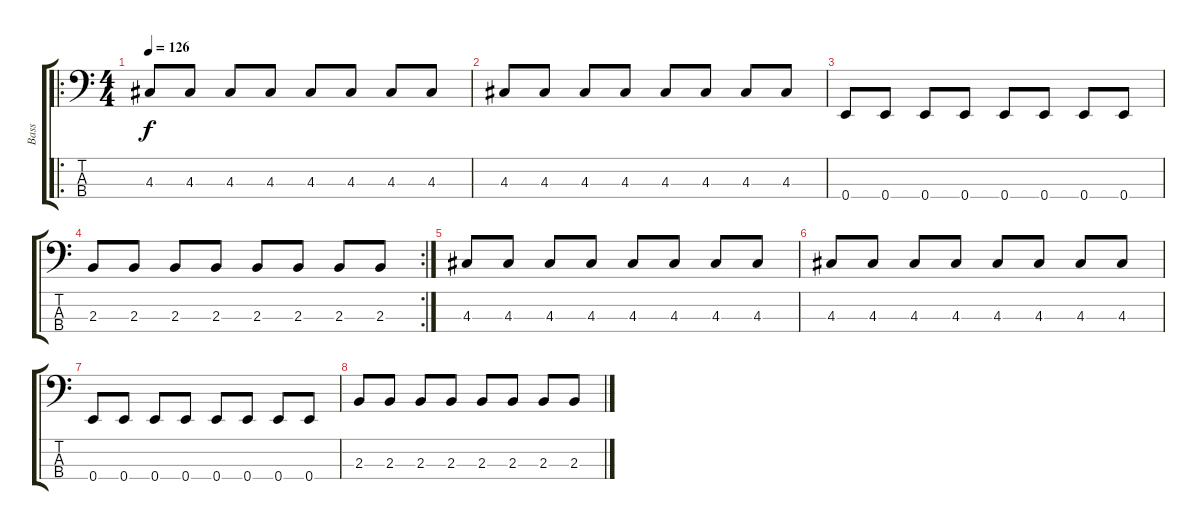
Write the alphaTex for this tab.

\track ("Bass" "Bass") {instrument electricbassfinger}
\staff {score tabs}
\tuning (G2 D2 A1 E1) {hide}
\ro
\ts (4 4)
\tempo 126
\clef f4
\ks c
4.3.8{dy f} 4.3.8 4.3.8 4.3.8 4.3.8 4.3.8 4.3.8 4.3.8 |
4.3.8 4.3.8 4.3.8 4.3.8 4.3.8 4.3.8 4.3.8 4.3.8 |
0.4.8 0.4.8 0.4.8 0.4.8 0.4.8 0.4.8 0.4.8 0.4.8 |
\rc 2
2.3.8 2.3.8 2.3.8 2.3.8 2.3.8 2.3.8 2.3.8 2.3.8 |
4.3.8{volume 8} 4.3.8 4.3.8 4.3.8 4.3.8 4.3.8 4.3.8 4.3.8 |
4.3.8 4.3.8 4.3.8 4.3.8 4.3.8 4.3.8 4.3.8 4.3.8 |
0.4.8{volume 0} 0.4.8 0.4.8 0.4.8 0.4.8 0.4.8 0.4.8 0.4.8 |
2.3.8 2.3.8 2.3.8 2.3.8 2.3.8 2.3.8 2.3.8 2.3.8
